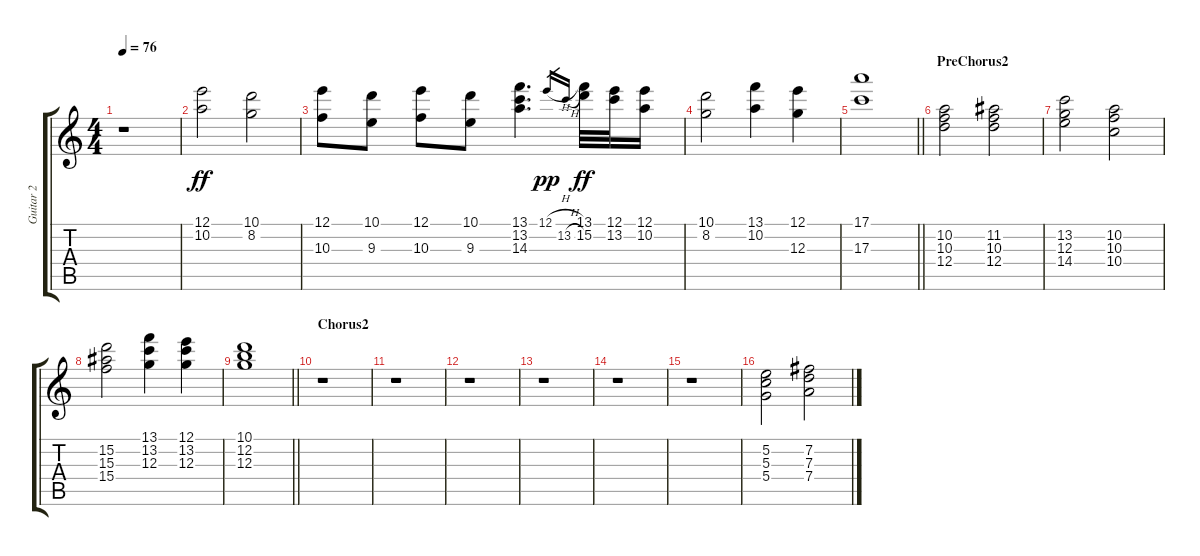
\track ("Guitar 2" "Guitar 2") {instrument distortionguitar}
\staff {score tabs}
\tuning (E4 B3 G3 D3 A2 E2) {hide}
\ts (4 4)
\tempo 76
\clef g2
\ks c
r.1{dy ff} |
(12.1 10.2).2 (10.1 8.2).2 |
(12.1 10.3).8 (10.1 9.3).8 (12.1 10.3).8 (10.1 9.3).8 (13.1 13.2 14.3).4{d} 12.1{h}.16{gr dy pp} 13.2{h}.16{gr} (13.1 15.2).32{dy ff} (12.1 13.2).32 (12.1 10.2).16 |
(10.1 8.2).2 (13.1 10.2).4 (12.1 12.3).4 |
\barLineRight lightlight
(17.1 17.3).1 |
\section ("" "PreChorus2")
(10.2 10.3 12.4).2 (11.2 10.3 12.4).2 |
(13.2 12.3 14.4).2 (10.2 10.3 10.4).2 |
(15.2 15.3 15.4).2 (13.1 13.2 12.3).4 (12.1 13.2 12.3).4 |
\barLineRight lightlight
(10.1 12.2 12.3).1 |
\section ("" "Chorus2")
r.1 |
r.1 |
r.1 |
r.1 |
r.1 |
r.1 |
(5.2 5.3 5.4).2 (7.2 7.3 7.4).2
